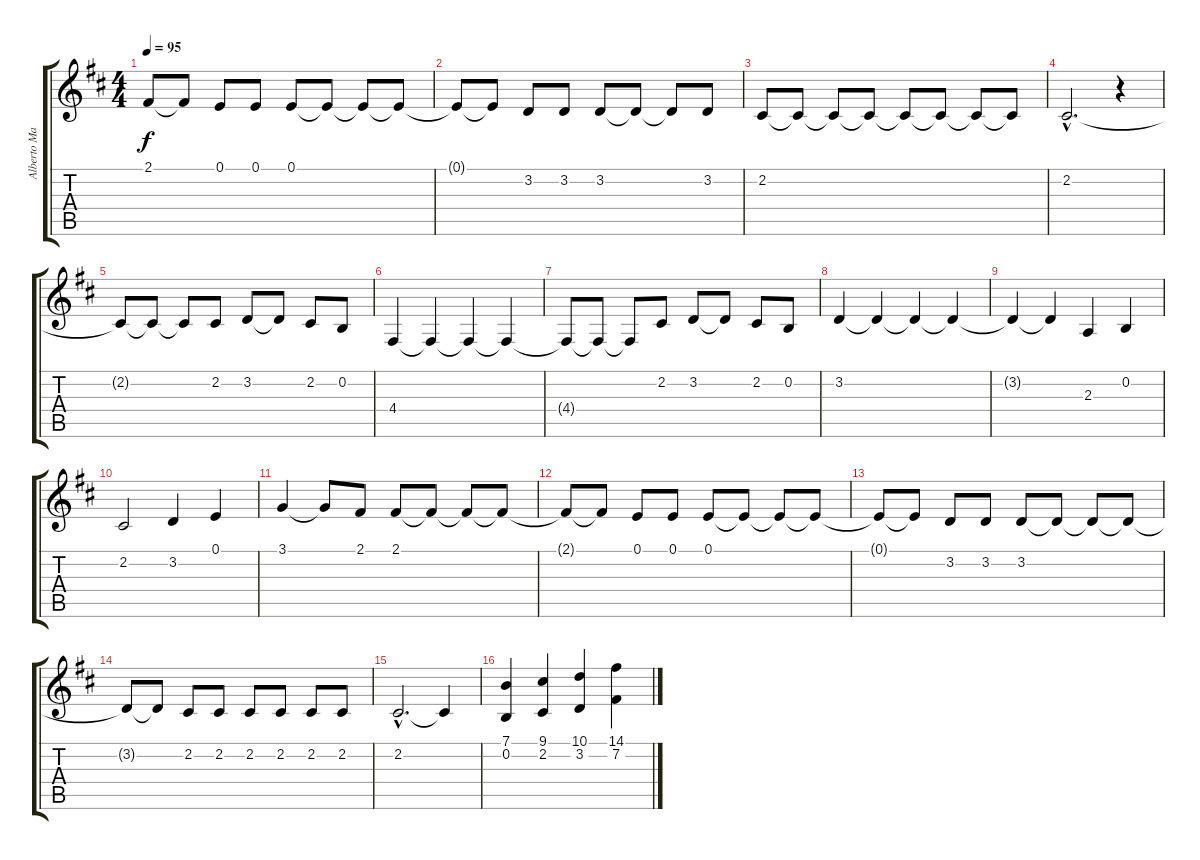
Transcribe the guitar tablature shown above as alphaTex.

\track ("Alberto Maroto - Back Vocal" "Alberto Ma") {instrument choiraahs}
\staff {score tabs}
\tuning (E4 B3 G3 D3 A2 E2) {hide}
\ts (4 4)
\tempo 95
\clef g2
\ks bminor
2.1{t}.8{dy f} 2.1{t}.8 0.1.8 0.1.8 0.1.8 0.1{t}.8 0.1{t}.8 0.1{t}.8 |
0.1{t}.8 0.1{t}.8 3.2.8 3.2.8 3.2.8 3.2{t}.8 3.2{t}.8 3.2.8 |
2.2.8 2.2{t}.8 2.2{t}.8 2.2{t}.8 2.2{t}.8 2.2{t}.8 2.2{t}.8 2.2{t}.8 |
2.2{hac}.2{d} r.4 |
2.2{t}.8 2.2{t}.8 2.2{t}.8 2.2.8 3.2.8 3.2{t}.8 2.2.8 0.2.8 |
4.4.4 4.4{t}.4 4.4{t}.4 4.4{t}.4 |
4.4{t}.8 4.4{t}.8 4.4{t}.8 2.2.8 3.2.8 3.2{t}.8 2.2.8 0.2.8 |
3.2.4 3.2{t}.4 3.2{t}.4 3.2{t}.4 |
3.2{t}.4 3.2{t}.4 2.3.4 0.2.4 |
2.2.2 3.2.4 0.1.4 |
3.1.4 3.1{t}.8 2.1.8 2.1.8 2.1{t}.8 2.1{t}.8 2.1{t}.8 |
2.1{t}.8 2.1{t}.8 0.1.8 0.1.8 0.1.8 0.1{t}.8 0.1{t}.8 0.1{t}.8 |
0.1{t}.8 0.1{t}.8 3.2.8 3.2.8 3.2.8 3.2{t}.8 3.2{t}.8 3.2{t}.8 |
3.2{t}.8 3.2{t}.8 2.2.8 2.2.8 2.2.8 2.2.8 2.2.8 2.2.8 |
2.2{hac}.2{d} 2.2{t}.4 |
(7.1 0.2).4 (9.1 2.2).4 (10.1 3.2).4 (14.1 7.2).4
